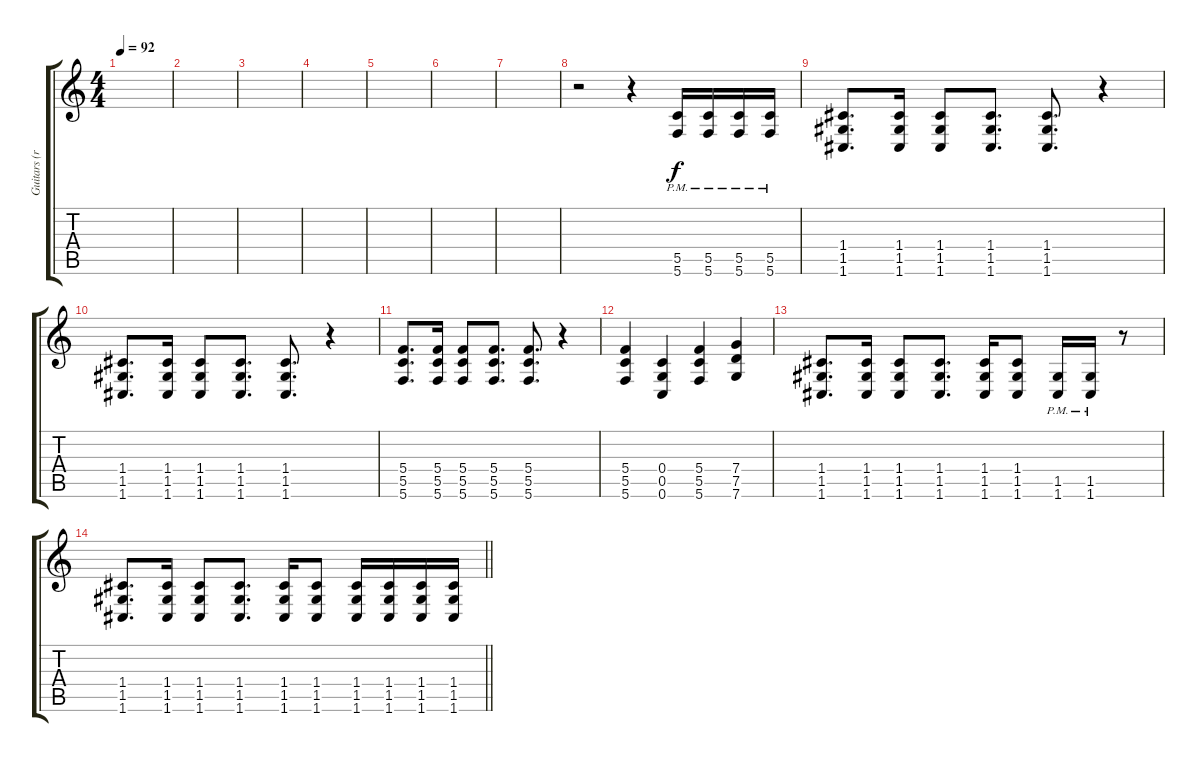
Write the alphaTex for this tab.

\track ("Guitars (random doubling)" "Guitars (r") {instrument overdrivenguitar}
\staff {score tabs}
\tuning (D4 A3 F3 C3 G2 C2) {hide}
\ts (4 4)
\tempo 92
\clef g2
\ks c
|
|
|
|
|
|
|
r.2 r.4 (5.5{pm} 5.6{pm}).16 (5.5{pm} 5.6{pm}).16 (5.5{pm} 5.6{pm}).16 (5.5 5.6{pm}).16 |
(1.4 1.5 1.6).8{d} (1.4 1.5 1.6).16 (1.4 1.5 1.6).8 (1.4 1.5 1.6).8{d} (1.4 1.5 1.6).8{d} r.4 |
(1.4 1.5 1.6).8{d} (1.4 1.5 1.6).16 (1.4 1.5 1.6).8 (1.4 1.5 1.6).8{d} (1.4 1.5 1.6).8{d} r.4 |
(5.4 5.5 5.6).8{d} (5.4 5.5 5.6).16 (5.4 5.5 5.6).8 (5.4 5.5 5.6).8{d} (5.4 5.5 5.6).8{d} r.4 |
(5.4 5.5 5.6).4 (0.4 0.5 0.6).4 (5.4 5.5 5.6).4 (7.4 7.5 7.6).4 |
(1.4 1.5 1.6).8{d} (1.4 1.5 1.6).16 (1.4 1.5 1.6).8 (1.4 1.5 1.6).8{d} (1.4 1.5 1.6).16 (1.4 1.5 1.6).8 (1.5{pm} 1.6{pm}).16 (1.5{pm} 1.6{pm}).16 r.8 |
\barLineRight lightlight
(1.4 1.5 1.6).8{d} (1.4 1.5 1.6).16 (1.4 1.5 1.6).8 (1.4 1.5 1.6).8{d} (1.4 1.5 1.6).16 (1.4 1.5 1.6).8 (1.4 1.5 1.6).16 (1.4 1.5 1.6).16 (1.4 1.5 1.6).16 (1.4 1.5 1.6).16
